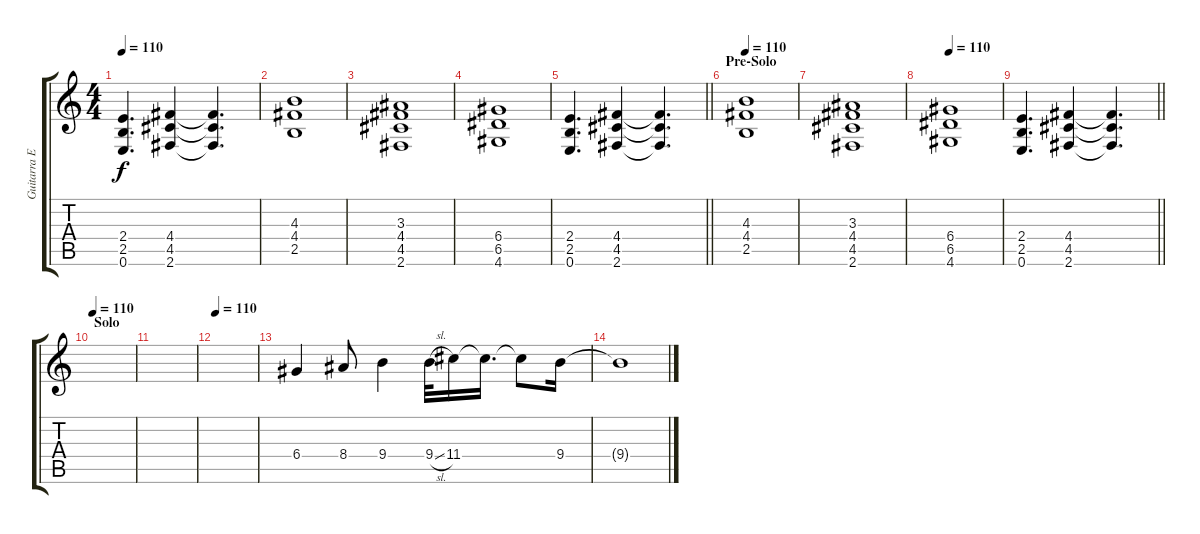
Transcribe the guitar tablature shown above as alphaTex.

\track ("Guitarra Extra" "Guitarra E") {instrument overdrivenguitar}
\staff {score tabs}
\tuning (E4 B3 G3 D3 A2 E2) {hide}
\ts (4 4)
\tempo 110
\clef g2
\ks c
(2.4 2.5 0.6).4{d dy f} (4.4 4.5 2.6).4 (4.4{t} 4.5{t} 2.6{t}).4{d} |
(4.3 4.4 2.5).1 |
(3.3 4.4 4.5 2.6).1 |
(6.4 6.5 4.6).1 |
\barLineRight lightlight
(2.4 2.5 0.6).4{d} (4.4 4.5 2.6).4 (4.4{t} 4.5{t} 2.6{t}).4{d} |
\section ("" "Pre-Solo")
\tempo 110
(4.3 4.4 2.5).1 |
(3.3 4.4 4.5 2.6).1 |
\tempo 110
(6.4 6.5 4.6).1 |
\barLineRight lightlight
(2.4 2.5 0.6).4{d} (4.4 4.5 2.6).4 (4.4{t} 4.5{t} 2.6{t}).4{d} |
\section ("" "Solo")
\tempo 110
|
|
\tempo 110
|
6.4.4 8.4.8 9.4.4 9.4{sl}.32 11.4.16 11.4{t}.16{d} 11.4{t}.8 9.4.16 |
9.4{t}.1
